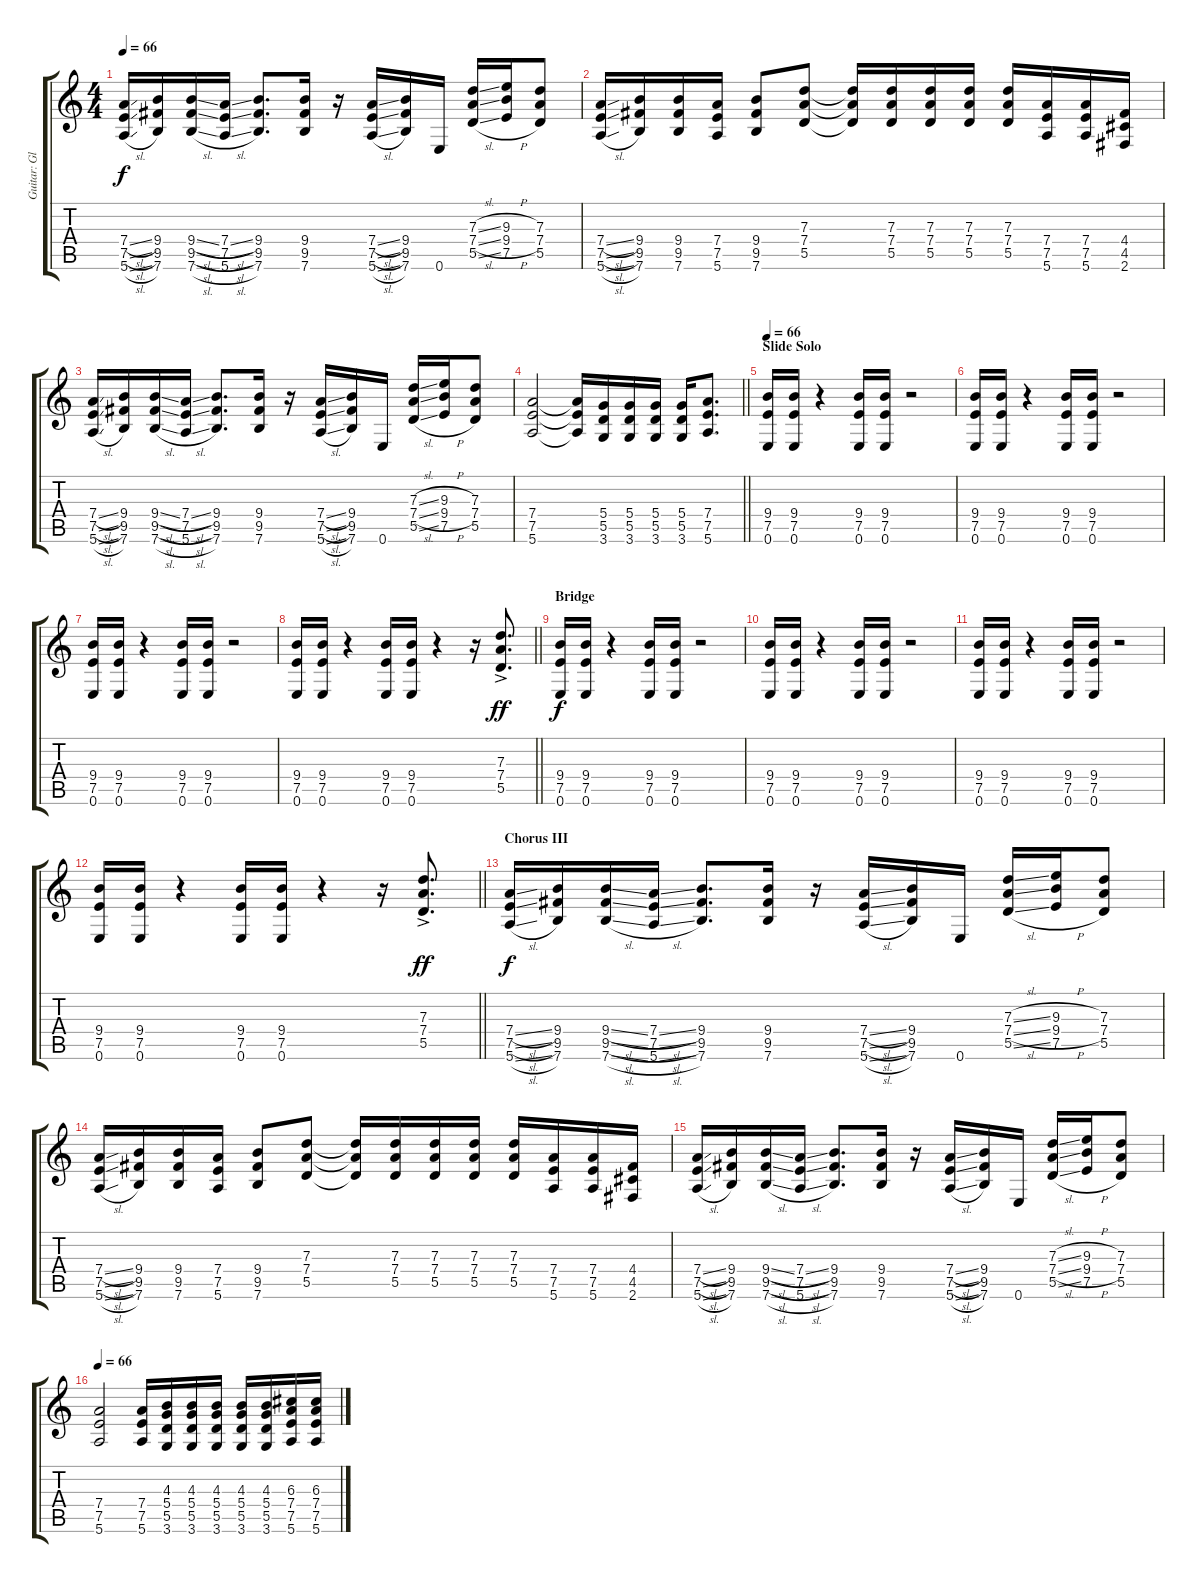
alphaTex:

\track ("Guitar: Glenn" "Guitar: Gl") {instrument overdrivenguitar}
\staff {score tabs}
\tuning (E4 B3 G3 D3 A2 E2) {hide}
\ts (4 4)
\tempo 66
\clef g2
\ks c
(7.4{sl} 7.5{sl} 5.6{sl}).16{dy f} (9.4 9.5 7.6).16 (9.4{sl} 9.5{sl} 7.6{sl}).16 (7.4{sl} 7.5{sl} 5.6{sl}).16 (9.4 9.5 7.6).8{d} (9.4 9.5 7.6).16 r.16 (7.4{sl} 7.5{sl} 5.6{sl}).16 (9.4 9.5 7.6).16 0.6.16 (7.3{sl} 7.4{sl} 5.5{sl}).16 (9.3{h} 9.4{h} 7.5{h}).16 (7.3 7.4 5.5).8 |
(7.4{sl} 7.5{sl} 5.6{sl}).16 (9.4 9.5 7.6).16 (9.4 9.5 7.6).16 (7.4 7.5 5.6).16 (9.4 9.5 7.6).8 (7.3 7.4 5.5).8 (7.3{t} 7.4{t} 5.5{t}).16 (7.3 7.4 5.5).16 (7.3 7.4 5.5).16 (7.3 7.4 5.5).16 (7.3 7.4 5.5).16 (7.4 7.5 5.6).16 (7.4 7.5 5.6).16 (4.4 4.5 2.6).16 |
(7.4{sl} 7.5{sl} 5.6{sl}).16 (9.4 9.5 7.6).16 (9.4{sl} 9.5{sl} 7.6{sl}).16 (7.4{sl} 7.5{sl} 5.6{sl}).16 (9.4 9.5 7.6).8{d} (9.4 9.5 7.6).16 r.16 (7.4{sl} 7.5{sl} 5.6{sl}).16 (9.4 9.5 7.6).16 0.6.16 (7.3{sl} 7.4{sl} 5.5{sl}).16 (9.3{h} 9.4{h} 7.5{h}).16 (7.3 7.4 5.5).8 |
\barLineRight lightlight
(7.4 7.5 5.6).2 (7.4{t} 7.5{t} 5.6{t}).16 (5.4 5.5 3.6).16 (5.4 5.5 3.6).16 (5.4 5.5 3.6).16 (5.4 5.5 3.6).16 (7.4 7.5 5.6).8{d} |
\section ("" "Slide Solo")
\tempo 66
(9.4 7.5 0.6).16 (9.4 7.5 0.6).16 r.4 (9.4 7.5 0.6).16 (9.4 7.5 0.6).16 r.2 |
(9.4 7.5 0.6).16 (9.4 7.5 0.6).16 r.4 (9.4 7.5 0.6).16 (9.4 7.5 0.6).16 r.2 |
(9.4 7.5 0.6).16 (9.4 7.5 0.6).16 r.4 (9.4 7.5 0.6).16 (9.4 7.5 0.6).16 r.2 |
\barLineRight lightlight
(9.4 7.5 0.6).16 (9.4 7.5 0.6).16 r.4 (9.4 7.5 0.6).16 (9.4 7.5 0.6).16 r.4 r.16 (7.3{ac} 7.4{ac} 5.5{ac}).8{d dy ff} |
\section ("" "Bridge")
(9.4 7.5 0.6).16{dy f} (9.4 7.5 0.6).16 r.4 (9.4 7.5 0.6).16 (9.4 7.5 0.6).16 r.2 |
(9.4 7.5 0.6).16 (9.4 7.5 0.6).16 r.4 (9.4 7.5 0.6).16 (9.4 7.5 0.6).16 r.2 |
(9.4 7.5 0.6).16 (9.4 7.5 0.6).16 r.4 (9.4 7.5 0.6).16 (9.4 7.5 0.6).16 r.2 |
\barLineRight lightlight
(9.4 7.5 0.6).16 (9.4 7.5 0.6).16 r.4 (9.4 7.5 0.6).16 (9.4 7.5 0.6).16 r.4 r.16 (7.3{ac} 7.4{ac} 5.5{ac}).8{d dy ff} |
\section ("" "Chorus III")
(7.4{sl} 7.5{sl} 5.6{sl}).16{dy f} (9.4 9.5 7.6).16 (9.4{sl} 9.5{sl} 7.6{sl}).16 (7.4{sl} 7.5{sl} 5.6{sl}).16 (9.4 9.5 7.6).8{d} (9.4 9.5 7.6).16 r.16 (7.4{sl} 7.5{sl} 5.6{sl}).16 (9.4 9.5 7.6).16 0.6.16 (7.3{sl} 7.4{sl} 5.5{sl}).16 (9.3{h} 9.4{h} 7.5{h}).16 (7.3 7.4 5.5).8 |
(7.4{sl} 7.5{sl} 5.6{sl}).16 (9.4 9.5 7.6).16 (9.4 9.5 7.6).16 (7.4 7.5 5.6).16 (9.4 9.5 7.6).8 (7.3 7.4 5.5).8 (7.3{t} 7.4{t} 5.5{t}).16 (7.3 7.4 5.5).16 (7.3 7.4 5.5).16 (7.3 7.4 5.5).16 (7.3 7.4 5.5).16 (7.4 7.5 5.6).16 (7.4 7.5 5.6).16 (4.4 4.5 2.6).16 |
(7.4{sl} 7.5{sl} 5.6{sl}).16 (9.4 9.5 7.6).16 (9.4{sl} 9.5{sl} 7.6{sl}).16 (7.4{sl} 7.5{sl} 5.6{sl}).16 (9.4 9.5 7.6).8{d} (9.4 9.5 7.6).16 r.16 (7.4{sl} 7.5{sl} 5.6{sl}).16 (9.4 9.5 7.6).16 0.6.16 (7.3{sl} 7.4{sl} 5.5{sl}).16 (9.3{h} 9.4{h} 7.5{h}).16 (7.3 7.4 5.5).8 |
\tempo 66
(7.4 7.5 5.6).2 (7.4 7.5 5.6).16 (4.3 5.4 5.5 3.6).16 (4.3 5.4 5.5 3.6).16 (4.3 5.4 5.5 3.6).16 (4.3 5.4 5.5 3.6).16 (4.3 5.4 5.5 3.6).16 (6.3 7.4 7.5 5.6).16 (6.3 7.4 7.5 5.6).16
